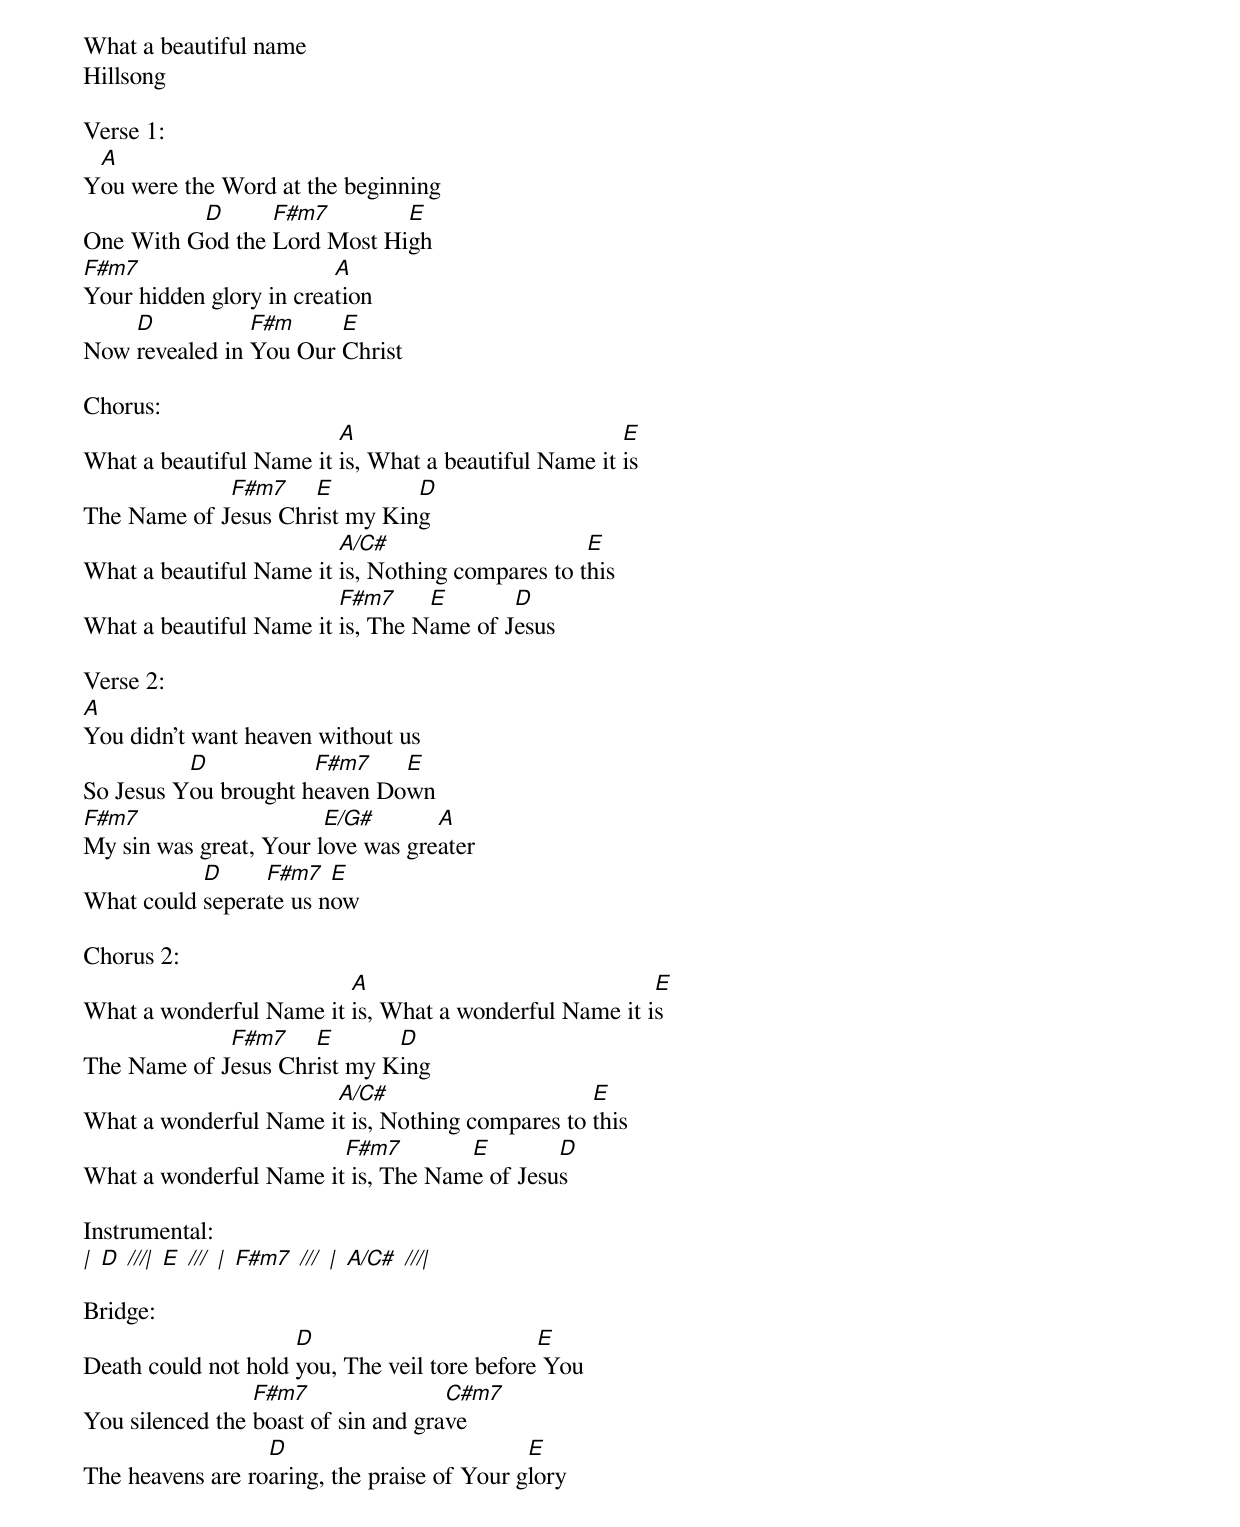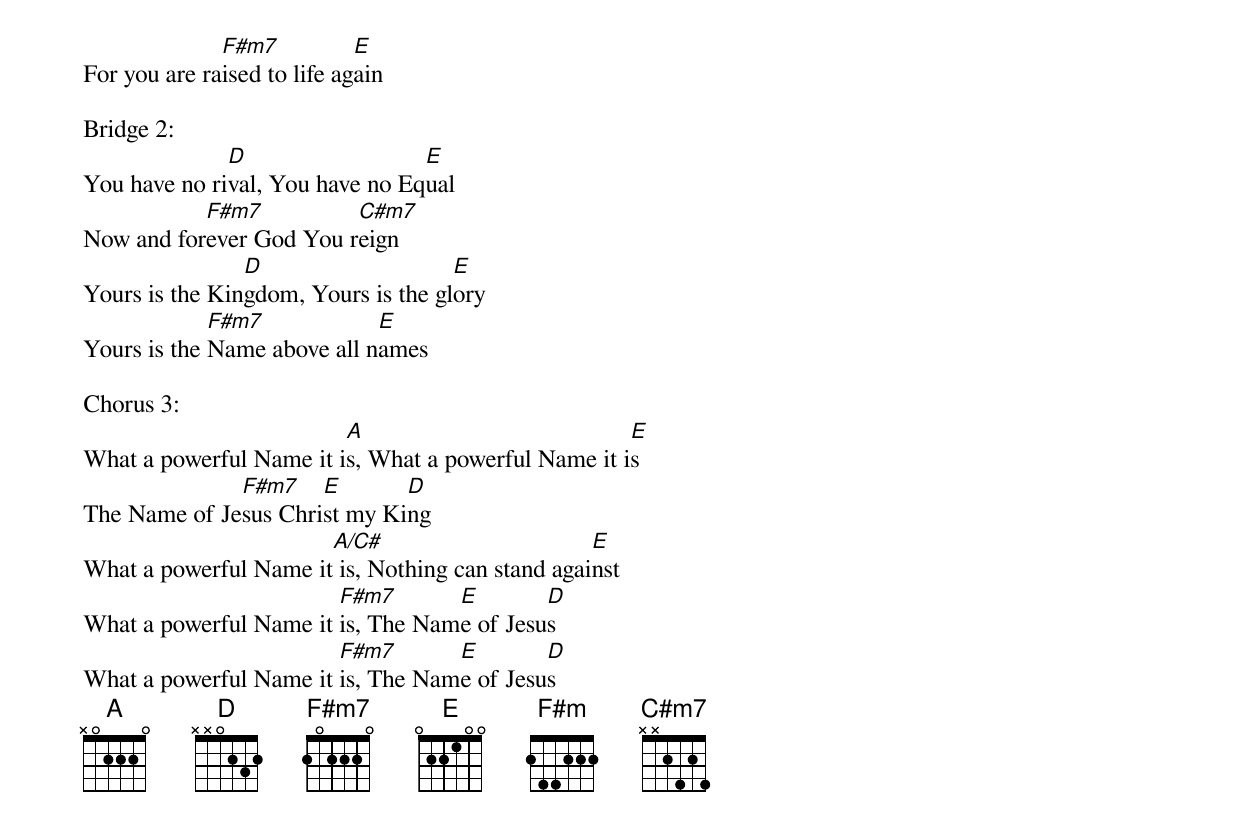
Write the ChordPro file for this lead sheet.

What a beautiful name
Hillsong

Verse 1:
Y[A]ou were the Word at the beginning
One With G[D]od the [F#m7]Lord Most Hi[E]gh
[F#m7]Your hidden glory in crea[A]tion
Now [D]revealed in [F#m]You Our [E]Christ

Chorus:
What a beautiful Name it [A]is, What a beautiful Name it [E]is
The Name of J[F#m7]esus Chr[E]ist my Kin[D]g
What a beautiful Name it [A/C#]is, Nothing compares to t[E]his
What a beautiful Name it [F#m7]is, The N[E]ame of J[D]esus

Verse 2:
[A]You didn't want heaven without us
So Jesus Y[D]ou brought h[F#m7]eaven Do[E]wn
[F#m7]My sin was great, Your l[E/G#]ove was gre[A]ater
What could [D]sepera[F#m7]te us n[E]ow

Chorus 2:
What a wonderful Name it [A]is, What a wonderful Name it i[E]s
The Name of J[F#m7]esus Chr[E]ist my K[D]ing
What a wonderful Name i[A/C#]t is, Nothing compares to [E]this
What a wonderful Name it[F#m7] is, The Nam[E]e of Jesu[D]s

Instrumental:
[|] [D] [///|] [E] [///] [|] [F#m7] [///] [|] [A/C#] [///|]

Bridge:
Death could not hold [D]you, The veil tore before[E] You
You silenced the [F#m7]boast of sin and gra[C#m7]ve
The heavens are ro[D]aring, the praise of Your g[E]lory
For you are ra[F#m7]ised to life ag[E]ain

Bridge 2:
You have no ri[D]val, You have no Eq[E]ual
Now and for[F#m7]ever God You r[C#m7]eign
Yours is the Kin[D]gdom, Yours is the gl[E]ory
Yours is the [F#m7]Name above all n[E]ames

Chorus 3:
What a powerful Name it i[A]s, What a powerful Name it i[E]s
The Name of Je[F#m7]sus Chri[E]st my Ki[D]ng
What a powerful Name it[A/C#] is, Nothing can stand agai[E]nst
What a powerful Name it [F#m7]is, The Nam[E]e of Jesu[D]s
What a powerful Name it [F#m7]is, The Nam[E]e of Jesu[D]s
